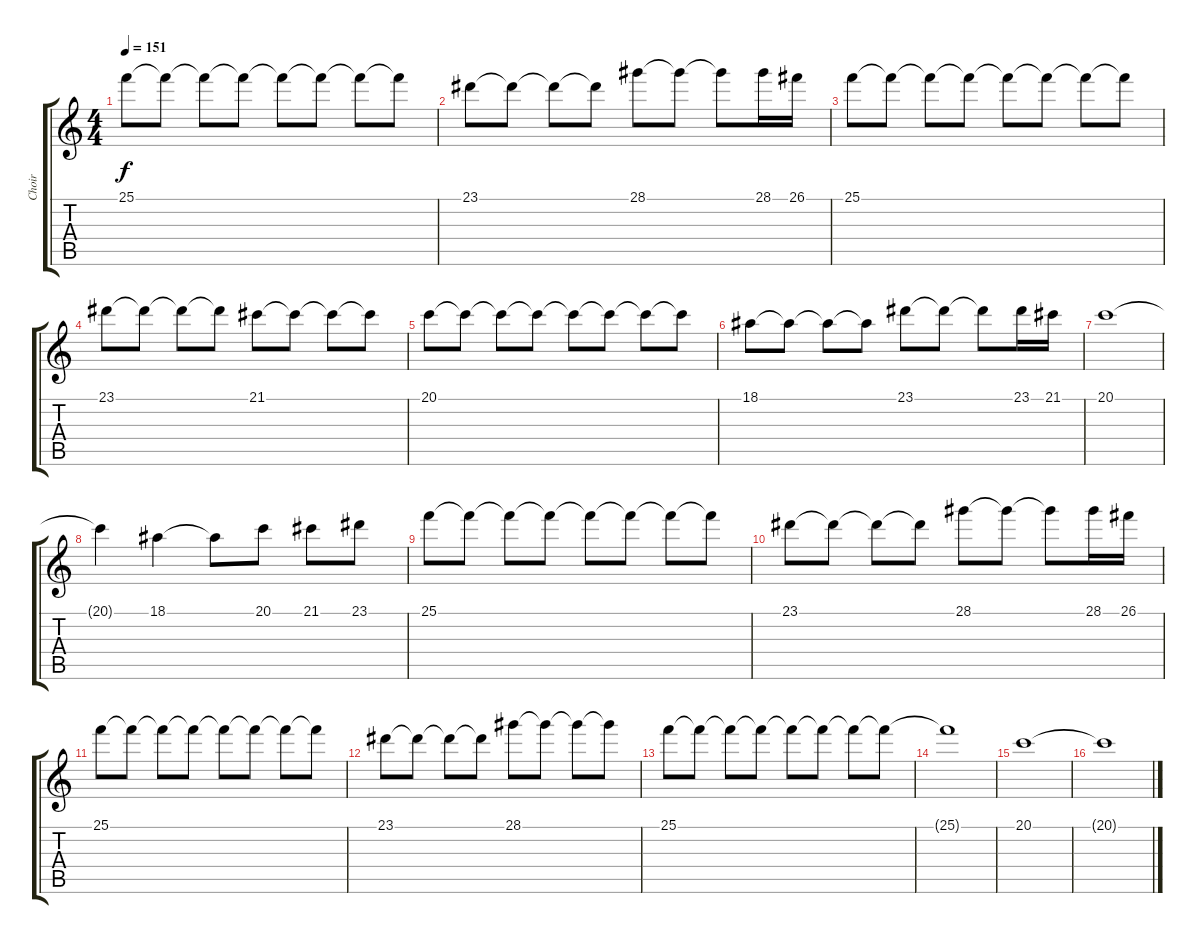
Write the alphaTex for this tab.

\track ("Choir" "Choir") {instrument choiraahs}
\staff {score tabs}
\tuning (E4 B3 G3 D3 A2 E2) {hide}
\ts (4 4)
\tempo 151
\clef g2
\ks c
25.1.8{dy f volume 9 balance 8} 25.1{t}.8 25.1{t}.8 25.1{t}.8 25.1{t}.8 25.1{t}.8 25.1{t}.8 25.1{t}.8 |
23.1.8 23.1{t}.8 23.1{t}.8 23.1{t}.8 28.1.8 28.1{t}.8 28.1{t}.8 28.1.16 26.1.16 |
25.1.8 25.1{t}.8 25.1{t}.8 25.1{t}.8 25.1{t}.8 25.1{t}.8 25.1{t}.8 25.1{t}.8 |
23.1.8 23.1{t}.8 23.1{t}.8 23.1{t}.8 21.1.8 21.1{t}.8 21.1{t}.8 21.1{t}.8 |
20.1.8 20.1{t}.8 20.1{t}.8 20.1{t}.8 20.1{t}.8 20.1{t}.8 20.1{t}.8 20.1{t}.8 |
18.1.8 18.1{t}.8 18.1{t}.8 18.1{t}.8 23.1.8 23.1{t}.8 23.1{t}.8 23.1.16 21.1.16 |
20.1.1 |
20.1{t}.4 18.1.4 18.1{t}.8 20.1.8 21.1.8 23.1.8 |
25.1.8 25.1{t}.8 25.1{t}.8 25.1{t}.8 25.1{t}.8 25.1{t}.8 25.1{t}.8 25.1{t}.8 |
23.1.8 23.1{t}.8 23.1{t}.8 23.1{t}.8 28.1.8 28.1{t}.8 28.1{t}.8 28.1.16 26.1.16 |
25.1.8 25.1{t}.8 25.1{t}.8 25.1{t}.8 25.1{t}.8 25.1{t}.8 25.1{t}.8 25.1{t}.8 |
23.1.8 23.1{t}.8 23.1{t}.8 23.1{t}.8 28.1.8 28.1{t}.8 28.1{t}.8 28.1{t}.8 |
25.1.8 25.1{t}.8 25.1{t}.8 25.1{t}.8 25.1{t}.8 25.1{t}.8 25.1{t}.8 25.1{t}.8 |
25.1{t}.1 |
20.1.1 |
20.1{t}.1
